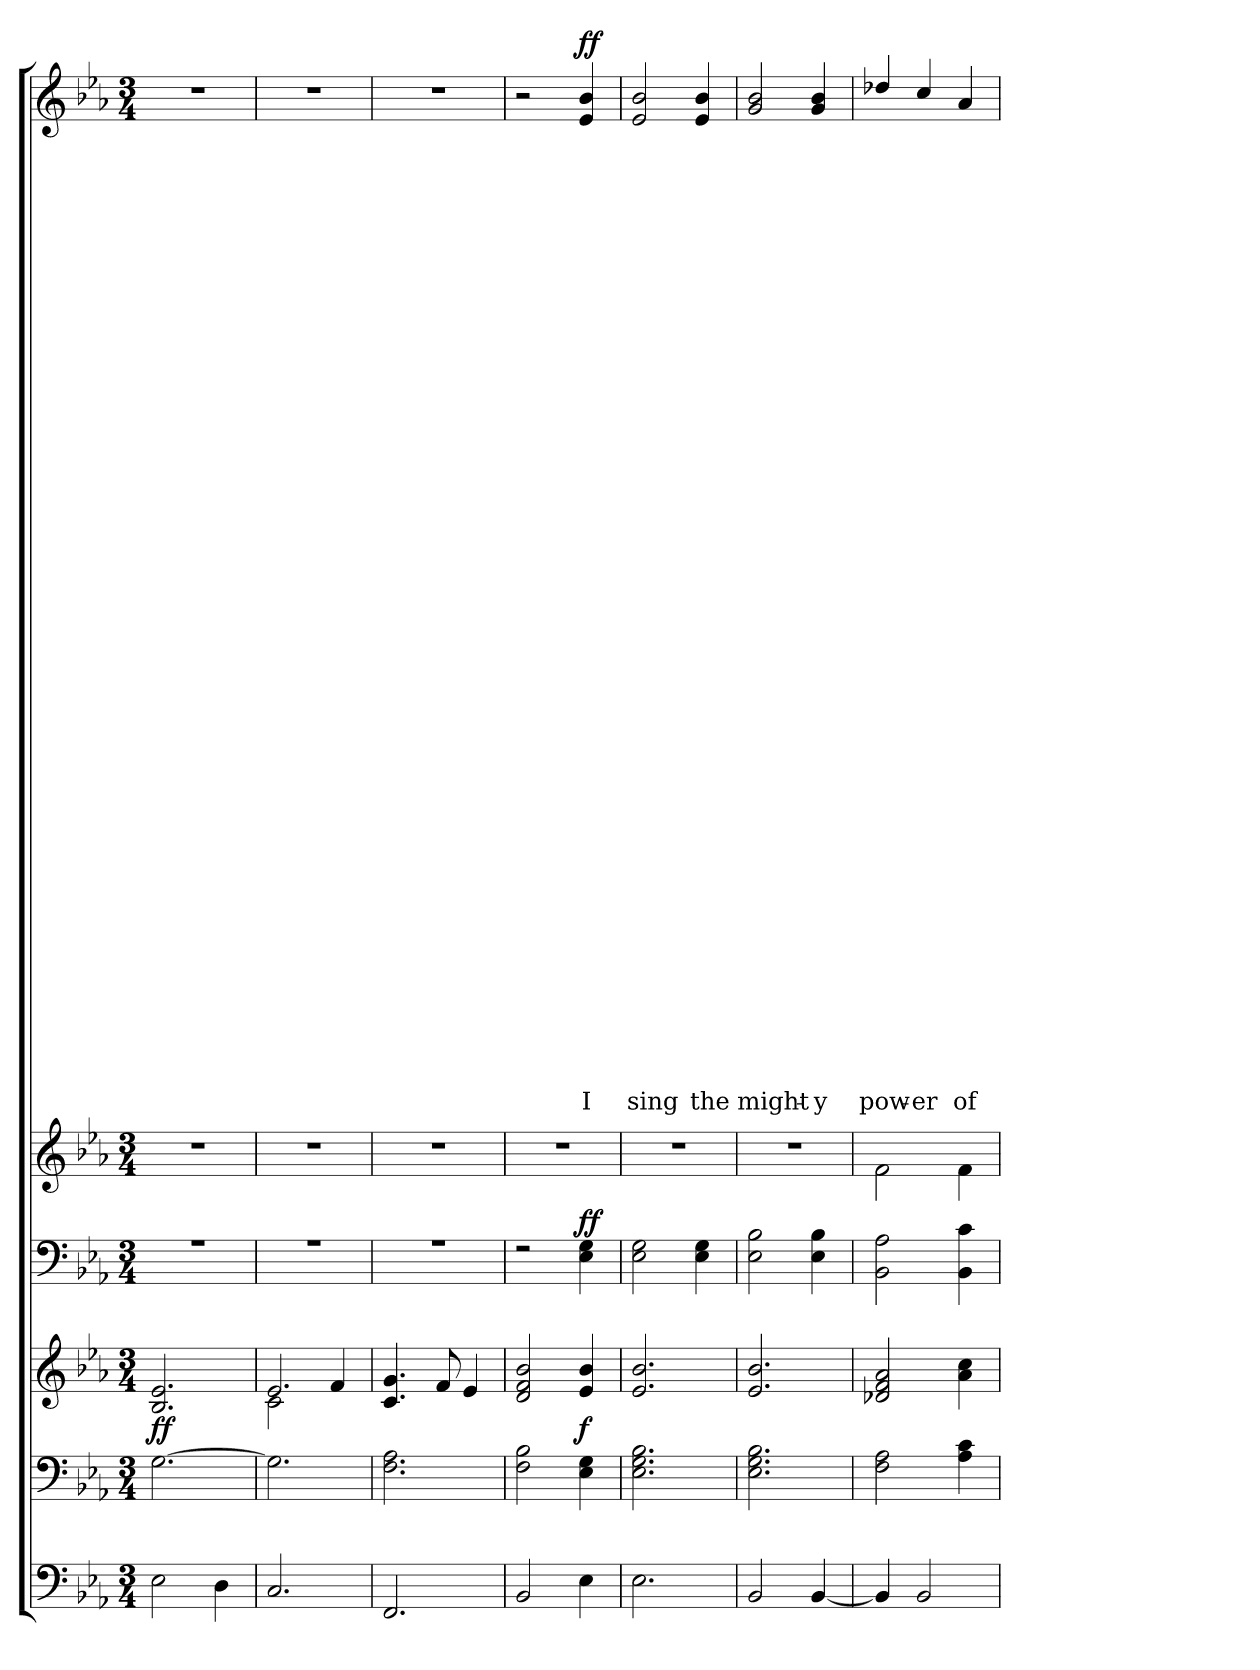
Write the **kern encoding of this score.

**kern	**kern	**kern	**dynam	**kern	**dynam	**kern	**kern	**text	**text	**text	**text	**text	**text	**text	**text	**text	**text	**text	**text	**text	**text	**text	**text	**text	**text	**text	**text	**text	**text	**text	**text	**text	**text	**text	**text	**text	**text	**text	**text	**text	**text	**text	**text	**text	**text	**text	**text	**text	**dynam
*part6	*part5	*part4	*part4	*part3	*part3	*part2	*part1	*part1	*part1	*part1	*part1	*part1	*part1	*part1	*part1	*part1	*part1	*part1	*part1	*part1	*part1	*part1	*part1	*part1	*part1	*part1	*part1	*part1	*part1	*part1	*part1	*part1	*part1	*part1	*part1	*part1	*part1	*part1	*part1	*part1	*part1	*part1	*part1	*part1	*part1	*part1	*part1	*part1	*part1
*staff6	*staff5	*staff4	*staff4	*staff3	*staff3	*staff2	*staff1	*staff1	*staff1	*staff1	*staff1	*staff1	*staff1	*staff1	*staff1	*staff1	*staff1	*staff1	*staff1	*staff1	*staff1	*staff1	*staff1	*staff1	*staff1	*staff1	*staff1	*staff1	*staff1	*staff1	*staff1	*staff1	*staff1	*staff1	*staff1	*staff1	*staff1	*staff1	*staff1	*staff1	*staff1	*staff1	*staff1	*staff1	*staff1	*staff1	*staff1	*staff1	*staff1
*clefF4	*clefF4	*clefG2	*	*clefF4	*	*clefG2	*clefG2	*	*	*	*	*	*	*	*	*	*	*	*	*	*	*	*	*	*	*	*	*	*	*	*	*	*	*	*	*	*	*	*	*	*	*	*	*	*	*	*	*	*
*k[b-e-a-]	*k[b-e-a-]	*k[b-e-a-]	*	*k[b-e-a-]	*	*k[b-e-a-]	*k[b-e-a-]	*	*	*	*	*	*	*	*	*	*	*	*	*	*	*	*	*	*	*	*	*	*	*	*	*	*	*	*	*	*	*	*	*	*	*	*	*	*	*	*	*	*
*E-:	*E-:	*E-:	*	*E-:	*	*E-:	*E-:	*	*	*	*	*	*	*	*	*	*	*	*	*	*	*	*	*	*	*	*	*	*	*	*	*	*	*	*	*	*	*	*	*	*	*	*	*	*	*	*	*	*
*M3/4	*M3/4	*M3/4	*	*M3/4	*	*M3/4	*M3/4	*	*	*	*	*	*	*	*	*	*	*	*	*	*	*	*	*	*	*	*	*	*	*	*	*	*	*	*	*	*	*	*	*	*	*	*	*	*	*	*	*	*
=1	=1	=1	=1	=1	=1	=1	=1	=1	=1	=1	=1	=1	=1	=1	=1	=1	=1	=1	=1	=1	=1	=1	=1	=1	=1	=1	=1	=1	=1	=1	=1	=1	=1	=1	=1	=1	=1	=1	=1	=1	=1	=1	=1	=1	=1	=1	=1	=1	=1
*	*^	*^	*	*	*	*	*	*	*	*	*	*	*	*	*	*	*	*	*	*	*	*	*	*	*	*	*	*	*	*	*	*	*	*	*	*	*	*	*	*	*	*	*	*	*	*	*	*	*
!	!	!	!	!	!LO:DY:b	!LO:N:vis=1	!	!	!LO:N:vis=1	!	!	!	!	!	!	!	!	!	!	!	!	!	!	!	!	!	!	!	!	!	!	!	!	!	!	!	!	!	!	!	!	!	!	!	!	!	!	!	!	!	!
*	*	*	*	*	*	*^	*	*	*	*	*	*	*	*	*	*	*	*	*	*	*	*	*	*	*	*	*	*	*	*	*	*	*	*	*	*	*	*	*	*	*	*	*	*	*	*	*	*	*	*	*
2E-\	[<2.G\	2.ryy	2.B-/ 2.e-/	2.ryy	ff	2.r	2.ryy	.	2.r	2.r	.	.	.	.	.	.	.	.	.	.	.	.	.	.	.	.	.	.	.	.	.	.	.	.	.	.	.	.	.	.	.	.	.	.	.	.	.	.	.	.	.	.
4D\	.	.	.	.	.	.	.	.	.	.	.	.	.	.	.	.	.	.	.	.	.	.	.	.	.	.	.	.	.	.	.	.	.	.	.	.	.	.	.	.	.	.	.	.	.	.	.	.	.	.	.	.
=2	=2	=2	=2	=2	=2	=2	=2	=2	=2	=2	=2	=2	=2	=2	=2	=2	=2	=2	=2	=2	=2	=2	=2	=2	=2	=2	=2	=2	=2	=2	=2	=2	=2	=2	=2	=2	=2	=2	=2	=2	=2	=2	=2	=2	=2	=2	=2	=2	=2	=2	=2	=2
!	!	!	!	!	!	!LO:N:vis=1	!	!	!	!LO:N:vis=1	!	!	!	!	!	!	!	!	!	!	!	!	!	!	!	!	!	!	!	!	!	!	!	!	!	!	!	!	!	!	!	!	!	!	!	!	!	!	!	!	!	!
2.C/	2.G\]	2.ryy	2.e-/	2c\	.	2.r	2.ryy	.	2.r	2.r	.	.	.	.	.	.	.	.	.	.	.	.	.	.	.	.	.	.	.	.	.	.	.	.	.	.	.	.	.	.	.	.	.	.	.	.	.	.	.	.	.	.
.	.	.	.	4f/	.	.	.	.	.	.	.	.	.	.	.	.	.	.	.	.	.	.	.	.	.	.	.	.	.	.	.	.	.	.	.	.	.	.	.	.	.	.	.	.	.	.	.	.	.	.	.	.
=3	=3	=3	=3	=3	=3	=3	=3	=3	=3	=3	=3	=3	=3	=3	=3	=3	=3	=3	=3	=3	=3	=3	=3	=3	=3	=3	=3	=3	=3	=3	=3	=3	=3	=3	=3	=3	=3	=3	=3	=3	=3	=3	=3	=3	=3	=3	=3	=3	=3	=3	=3	=3
!	!	!	!	!	!	!LO:N:vis=1	!	!	!	!LO:N:vis=1	!	!	!	!	!	!	!	!	!	!	!	!	!	!	!	!	!	!	!	!	!	!	!	!	!	!	!	!	!	!	!	!	!	!	!	!	!	!	!	!	!	!
2.FF/	2.F\ 2.A-\	2.ryy	4.c/ 4.g/	2.ryy	.	2.r	2.ryy	.	2.r	2.r	.	.	.	.	.	.	.	.	.	.	.	.	.	.	.	.	.	.	.	.	.	.	.	.	.	.	.	.	.	.	.	.	.	.	.	.	.	.	.	.	.	.
.	.	.	8f/	.	.	.	.	.	.	.	.	.	.	.	.	.	.	.	.	.	.	.	.	.	.	.	.	.	.	.	.	.	.	.	.	.	.	.	.	.	.	.	.	.	.	.	.	.	.	.	.	.
.	.	.	4e-/	.	.	.	.	.	.	.	.	.	.	.	.	.	.	.	.	.	.	.	.	.	.	.	.	.	.	.	.	.	.	.	.	.	.	.	.	.	.	.	.	.	.	.	.	.	.	.	.	.
=4	=4	=4	=4	=4	=4	=4	=4	=4	=4	=4	=4	=4	=4	=4	=4	=4	=4	=4	=4	=4	=4	=4	=4	=4	=4	=4	=4	=4	=4	=4	=4	=4	=4	=4	=4	=4	=4	=4	=4	=4	=4	=4	=4	=4	=4	=4	=4	=4	=4	=4	=4	=4
2BB-/	2F\ 2B-\	2.ryy	2d/ 2f/ 2b-/	2.ryy	.	2r	2.ryy	.	2.r	2r	.	.	.	.	.	.	.	.	.	.	.	.	.	.	.	.	.	.	.	.	.	.	.	.	.	.	.	.	.	.	.	.	.	.	.	.	.	.	.	.	.	.
!	!	!	!	!	!LO:DY:b	!	!	!LO:DY:a	!	!	!	!	!	!	!	!	!	!	!	!	!	!	!	!	!	!	!	!	!	!	!	!	!	!	!	!	!	!	!	!	!	!	!	!	!	!	!	!	!	!	!LO:LY:b	!LO:DY:a
4E-\	4E-\ 4G\	.	4e-/ 4b-/	.	f	4E-\ 4G\	.	ff	.	4e-/ 4b-/	.	.	.	.	.	.	.	.	.	.	.	.	.	.	.	.	.	.	.	.	.	.	.	.	.	.	.	.	.	.	.	.	.	.	.	.	.	.	.	.	I	ff
=5	=5	=5	=5	=5	=5	=5	=5	=5	=5	=5	=5	=5	=5	=5	=5	=5	=5	=5	=5	=5	=5	=5	=5	=5	=5	=5	=5	=5	=5	=5	=5	=5	=5	=5	=5	=5	=5	=5	=5	=5	=5	=5	=5	=5	=5	=5	=5	=5	=5	=5	=5	=5
!	!	!	!	!	!	!	!	!	!	!	!	!	!	!	!	!	!	!	!	!	!	!	!	!	!	!	!	!	!	!	!	!	!	!	!	!	!	!	!	!	!	!	!	!	!	!	!	!	!	!	!LO:LY:b	!
2.E-\	2.E-\ 2.G\ 2.B-\	2.ryy	2.e-/ 2.b-/	2.ryy	.	2E-\ 2G\	2.ryy	.	2.r	2e-/ 2b-/	.	.	.	.	.	.	.	.	.	.	.	.	.	.	.	.	.	.	.	.	.	.	.	.	.	.	.	.	.	.	.	.	.	.	.	.	.	.	.	.	sing	.
!	!	!	!	!	!	!	!	!	!	!	!	!	!	!	!	!	!	!	!	!	!	!	!	!	!	!	!	!	!	!	!	!	!	!	!	!	!	!	!	!	!	!	!	!	!	!	!	!	!	!	!LO:LY:b	!
.	.	.	.	.	.	4E-\ 4G\	.	.	.	4e-/ 4b-/	.	.	.	.	.	.	.	.	.	.	.	.	.	.	.	.	.	.	.	.	.	.	.	.	.	.	.	.	.	.	.	.	.	.	.	.	.	.	.	.	the	.
=6	=6	=6	=6	=6	=6	=6	=6	=6	=6	=6	=6	=6	=6	=6	=6	=6	=6	=6	=6	=6	=6	=6	=6	=6	=6	=6	=6	=6	=6	=6	=6	=6	=6	=6	=6	=6	=6	=6	=6	=6	=6	=6	=6	=6	=6	=6	=6	=6	=6	=6	=6	=6
!	!	!	!	!	!	!	!	!	!	!	!	!	!	!	!	!	!	!	!	!	!	!	!	!	!	!	!	!	!	!	!	!	!	!	!	!	!	!	!	!	!	!	!	!	!	!	!	!	!	!	!LO:LY:b	!
2BB-/	2.E-\ 2.G\ 2.B-\	2.ryy	2.e-/ 2.b-/	2.ryy	.	2E-\ 2B-\	2.ryy	.	2.r	2g/ 2b-/	.	.	.	.	.	.	.	.	.	.	.	.	.	.	.	.	.	.	.	.	.	.	.	.	.	.	.	.	.	.	.	.	.	.	.	.	.	.	.	.	might-	.
!	!	!	!	!	!	!	!	!	!	!	!	!	!	!	!	!	!	!	!	!	!	!	!	!	!	!	!	!	!	!	!	!	!	!	!	!	!	!	!	!	!	!	!	!	!	!	!	!	!	!	!LO:LY:b	!
[<4BB-/	.	.	.	.	.	4E-\ 4B-\	.	.	.	4g/ 4b-/	.	.	.	.	.	.	.	.	.	.	.	.	.	.	.	.	.	.	.	.	.	.	.	.	.	.	.	.	.	.	.	.	.	.	.	.	.	.	.	.	-y	.
=7	=7	=7	=7	=7	=7	=7	=7	=7	=7	=7	=7	=7	=7	=7	=7	=7	=7	=7	=7	=7	=7	=7	=7	=7	=7	=7	=7	=7	=7	=7	=7	=7	=7	=7	=7	=7	=7	=7	=7	=7	=7	=7	=7	=7	=7	=7	=7	=7	=7	=7	=7	=7
!	!	!	!	!	!	!	!	!	!	!	!	!	!	!	!	!	!	!	!	!	!	!	!	!	!	!	!	!	!	!	!	!	!	!	!	!	!	!	!	!	!	!	!	!	!	!	!	!	!	!	!LO:LY:b	!
4BB-/]	2F\ 2A-\	2.ryy	2d-i/ 2f/ 2a-/	2.ryy	.	2BB-\ 2A-\	2.ryy	.	2f\	4dd-i/	.	.	.	.	.	.	.	.	.	.	.	.	.	.	.	.	.	.	.	.	.	.	.	.	.	.	.	.	.	.	.	.	.	.	.	.	.	.	.	.	pow-	.
!	!	!	!	!	!	!	!	!	!	!	!	!	!	!	!	!	!	!	!	!	!	!	!	!	!	!	!	!	!	!	!	!	!	!	!	!	!	!	!	!	!	!	!	!	!	!	!	!	!	!	!LO:LY:b	!
2BB-/	.	.	.	.	.	.	.	.	.	4cc/	.	.	.	.	.	.	.	.	.	.	.	.	.	.	.	.	.	.	.	.	.	.	.	.	.	.	.	.	.	.	.	.	.	.	.	.	.	.	.	.	-er	.
!	!	!	!	!	!	!	!	!	!	!	!	!	!	!	!	!	!	!	!	!	!	!	!	!	!	!	!	!	!	!	!	!	!	!	!	!	!	!	!	!	!	!	!	!	!	!	!	!	!	!	!LO:LY:b	!
.	4A-\ 4c\	.	4a-\ 4cc\	.	.	4BB-\ 4c\	.	.	4f\	4a-/	.	.	.	.	.	.	.	.	.	.	.	.	.	.	.	.	.	.	.	.	.	.	.	.	.	.	.	.	.	.	.	.	.	.	.	.	.	.	.	.	of	.
*	*v	*v	*	*	*	*v	*v	*	*	*	*	*	*	*	*	*	*	*	*	*	*	*	*	*	*	*	*	*	*	*	*	*	*	*	*	*	*	*	*	*	*	*	*	*	*	*	*	*	*	*	*	*
*	*	*v	*v	*	*	*	*	*	*	*	*	*	*	*	*	*	*	*	*	*	*	*	*	*	*	*	*	*	*	*	*	*	*	*	*	*	*	*	*	*	*	*	*	*	*	*	*	*	*	*
=	=	=	=	=	=	=	=	=	=	=	=	=	=	=	=	=	=	=	=	=	=	=	=	=	=	=	=	=	=	=	=	=	=	=	=	=	=	=	=	=	=	=	=	=	=	=	=	=	=
*-	*-	*-	*-	*-	*-	*-	*-	*-	*-	*-	*-	*-	*-	*-	*-	*-	*-	*-	*-	*-	*-	*-	*-	*-	*-	*-	*-	*-	*-	*-	*-	*-	*-	*-	*-	*-	*-	*-	*-	*-	*-	*-	*-	*-	*-	*-	*-	*-	*-
